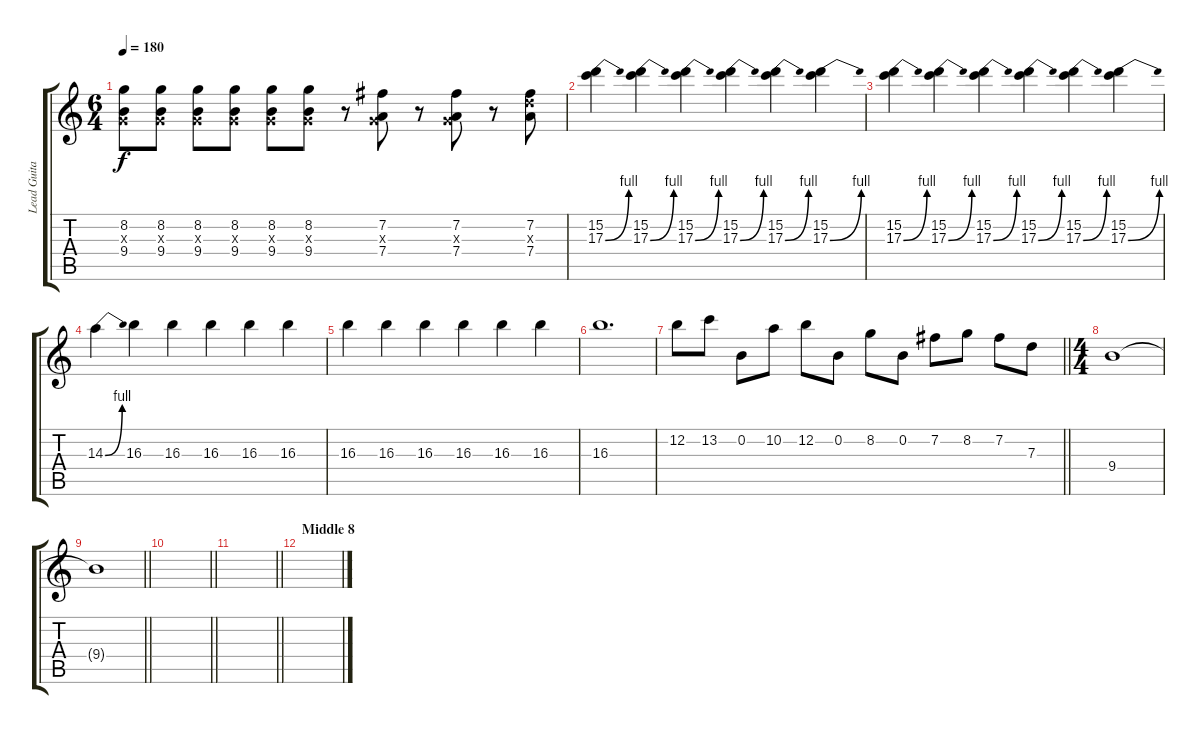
\track ("Lead Guitar" "Lead Guita") {instrument overdrivenguitar}
\staff {score tabs}
\tuning (E4 B3 G3 D3 A2 D2) {hide}
\ts (6 4)
\tempo 180
\clef g2
\ks c
(8.2 0.3{x} 9.4).8{dy f} (8.2 0.3{x} 9.4).8 (8.2 0.3{x} 9.4).8 (8.2 0.3{x} 9.4).8 (8.2 0.3{x} 9.4).8 (8.2 0.3{x} 9.4).8 r.8 (7.2 0.3{x} 7.4).8 r.8 (7.2 0.3{x} 7.4).8 r.8 (7.2 7.3{x} 7.4).8 |
(15.2 17.3{be (bend 0 0 60 4)}).4 (15.2 17.3{be (bend 0 0 60 4)}).4 (15.2 17.3{be (bend 0 0 60 4)}).4 (15.2 17.3{be (bend 0 0 60 4)}).4 (15.2 17.3{be (bend 0 0 60 4)}).4 (15.2 17.3{be (bend 0 0 60 4)}).4 |
(15.2 17.3{be (bend 0 0 60 4)}).4 (15.2 17.3{be (bend 0 0 60 4)}).4 (15.2 17.3{be (bend 0 0 60 4)}).4 (15.2 17.3{be (bend 0 0 60 4)}).4 (15.2 17.3{be (bend 0 0 60 4)}).4 (15.2 17.3{be (bend 0 0 60 4)}).4 |
14.3{be (bend 0 0 60 4)}.4 16.3.4 16.3.4 16.3.4 16.3.4 16.3.4 |
16.3.4 16.3.4 16.3.4 16.3.4 16.3.4 16.3.4 |
16.3.1{d} |
\barLineRight lightlight
12.2.8 13.2.8 0.2.8 10.2.8 12.2.8 0.2.8 8.2.8 0.2.8 7.2.8 8.2.8 7.2.8 7.3.8 |
\ts (4 4)
9.4.1 |
\barLineRight lightlight
9.4{t}.1 |
\barLineRight lightlight
|
\barLineRight lightlight
|
\section ("" "Middle 8")
